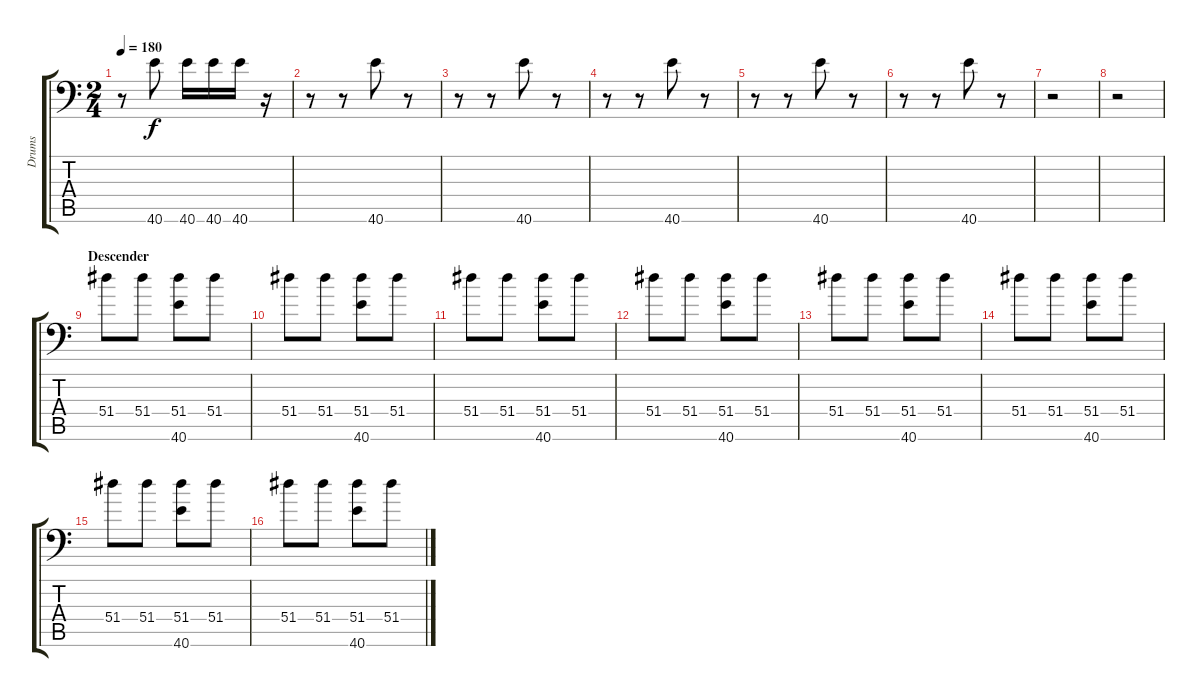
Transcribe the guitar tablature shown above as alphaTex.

\track ("Drums" "Drums") {instrument acousticgrandpiano}
\staff {score tabs}
\tuning (C-1 C-1 C-1 C-1 C-1 C-1) {hide}
\ts (2 4)
\tempo 180
\clef f4
\ks c
r.8{dy f} 40.6.8 40.6.16 40.6.16 40.6.16 r.16 |
r.8 r.8 40.6.8 r.8 |
r.8 r.8 40.6.8 r.8 |
r.8 r.8 40.6.8 r.8 |
r.8 r.8 40.6.8 r.8 |
r.8 r.8 40.6.8 r.8 |
r.2 |
r.2 |
\section ("" "Descender")
51.4.8 51.4.8 (51.4 40.6).8 51.4.8 |
51.4.8 51.4.8 (51.4 40.6).8 51.4.8 |
51.4.8 51.4.8 (51.4 40.6).8 51.4.8 |
51.4.8 51.4.8 (51.4 40.6).8 51.4.8 |
51.4.8 51.4.8 (51.4 40.6).8 51.4.8 |
51.4.8 51.4.8 (51.4 40.6).8 51.4.8 |
51.4.8 51.4.8 (51.4 40.6).8 51.4.8 |
51.4.8 51.4.8 (51.4 40.6).8 51.4.8
